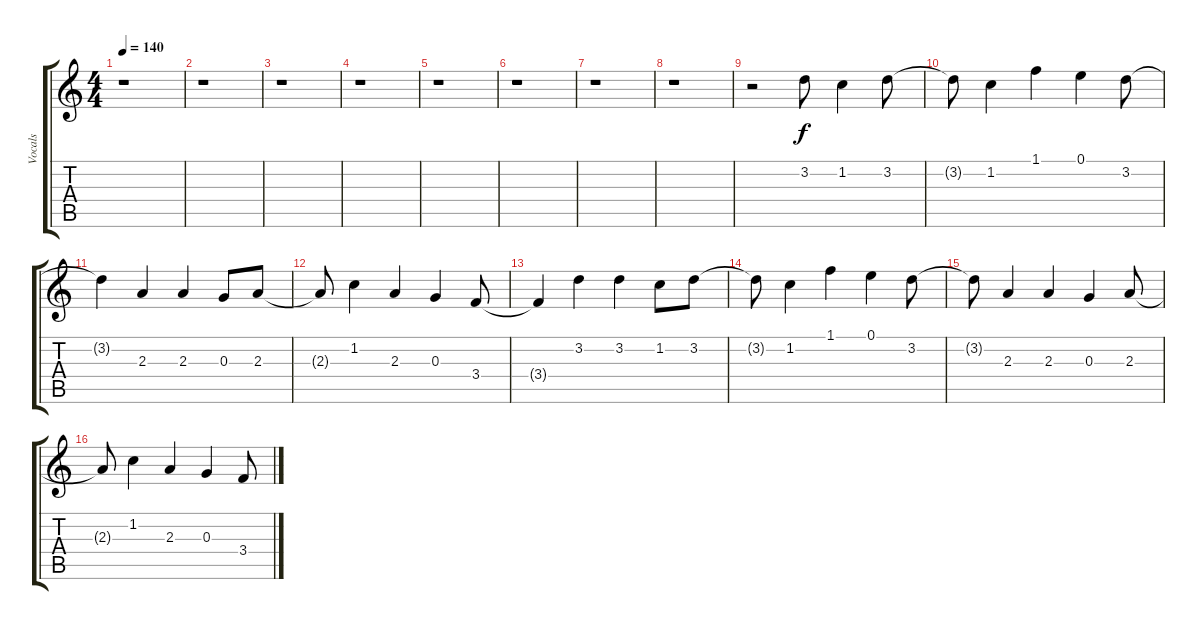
\track ("Vocals" "Vocals") {instrument violin}
\staff {score tabs}
\tuning (E5 B4 G4 D4 A3 E3) {hide}
\ts (4 4)
\tempo 140
\clef g2
\ks c
r.1{dy f instrument violin} |
r.1 |
r.1 |
r.1 |
r.1 |
r.1 |
r.1 |
r.1 |
r.2{volume 16} 3.2.8 1.2.4 3.2.8 |
3.2{t}.8 1.2.4 1.1.4 0.1.4 3.2.8 |
3.2{t}.4 2.3.4 2.3.4 0.3.8 2.3.8 |
2.3{t}.8 1.2.4 2.3.4 0.3.4 3.4.8 |
3.4{t}.4{volume 16} 3.2.4 3.2.4 1.2.8 3.2.8 |
3.2{t}.8 1.2.4 1.1.4 0.1.4 3.2.8 |
3.2{t}.8 2.3.4 2.3.4 0.3.4 2.3.8 |
2.3{t}.8 1.2.4 2.3.4 0.3.4 3.4.8
